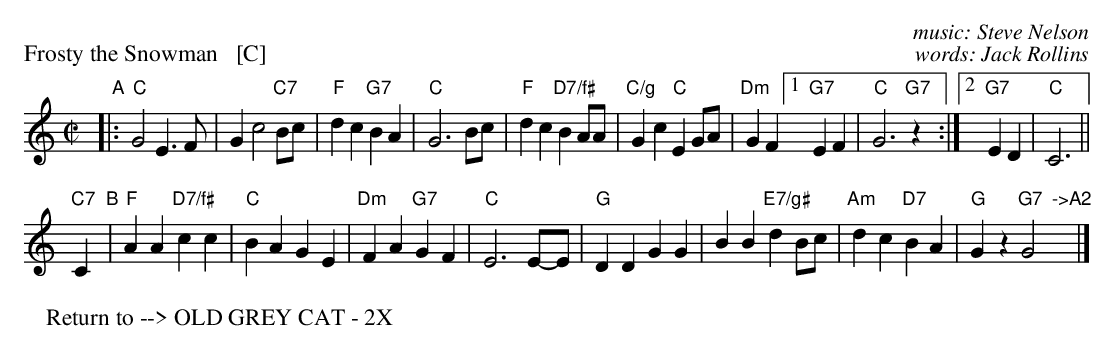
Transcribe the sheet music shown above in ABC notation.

X:1
P: Frosty the Snowman   [C]
C: music: Steve Nelson
C: words: Jack Rollins
M: C|
L: 1/8
K: C
"A"|:\
"C"G4 E3F | G2 c4 "C7"Bc |\
"F"d2c2 "G7"B2A2 | "C"G6 Bc |\
"F"d2c2 "D7/f#"B2AA | "C/g"G2c2 "C"E2GA |\
"Dm"G2F2 [1 "G7"E2F2 | "C"G6 "G7"z2 :|\
         [2 "G7"E2D2 | "C"C6 ||
"C7"C2 "B"|\
"F"A2A2 "D7/f#"c2c2 | "C"B2A2 G2E2 |\
"Dm"F2A2 "G7"G2F2 | "C"E6 E-E |\
"G"D2D2 G2G2 | B2B2 "E7/g#"d2Bc |\
"Am"d2c2 "D7"B2A2 | "G"G2z2 "G7"G4 "->A2"y|]
P: Return to --> OLD GREY CAT - 2X
